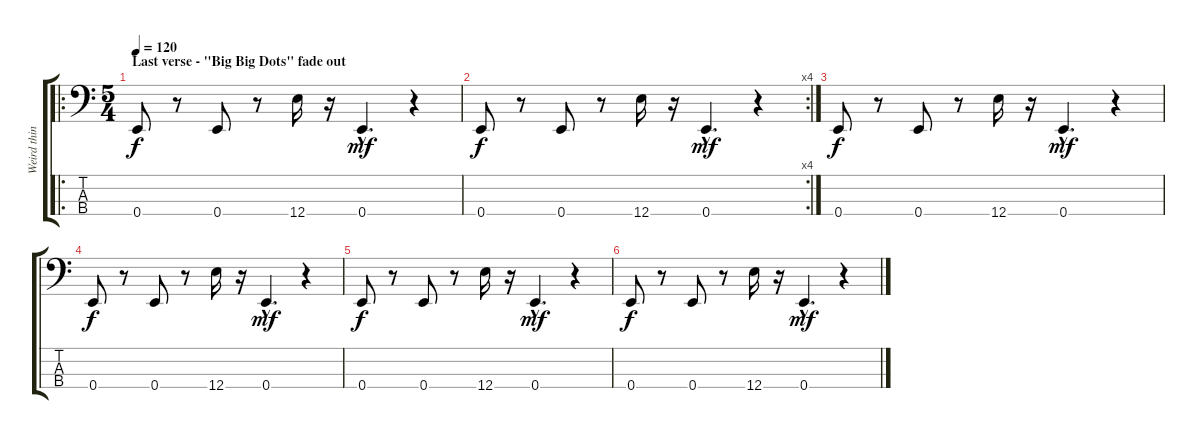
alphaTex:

\track ("Weird thingie" "Weird thin") {instrument electricguitarclean}
\staff {score tabs}
\tuning (G2 D2 A1 E1) {hide}
\ro
\ts (5 4)
\section ("" "Last verse - \"Big Big Dots\" fade out")
\tempo 120
\clef f4
\ks c
0.4.8{dy f} r.8 0.4.8 r.8 12.4.16 r.16 0.4{hac}.4{d dy mf} r.4 |
\rc 4
0.4.8{dy f} r.8 0.4.8 r.8 12.4.16 r.16 0.4{hac}.4{d dy mf} r.4 |
0.4.8{dy f} r.8 0.4.8 r.8 12.4.16 r.16 0.4{hac}.4{d dy mf} r.4 |
0.4.8{dy f} r.8 0.4.8 r.8 12.4.16 r.16 0.4{hac}.4{d dy mf} r.4 |
0.4.8{dy f} r.8 0.4.8 r.8 12.4.16 r.16 0.4{hac}.4{d dy mf} r.4 |
0.4.8{dy f} r.8 0.4.8 r.8 12.4.16 r.16 0.4{hac}.4{d dy mf} r.4
